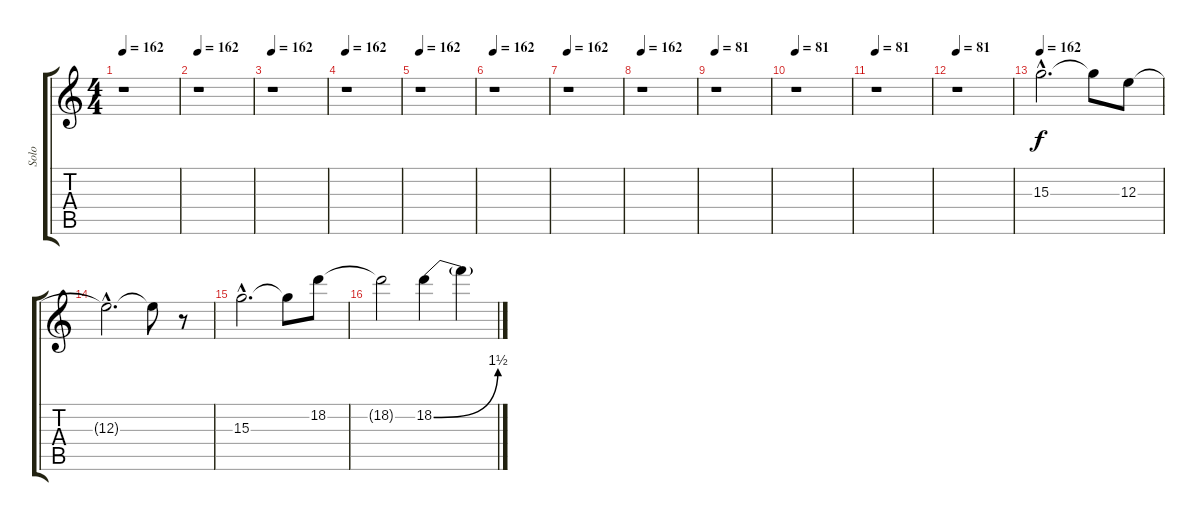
\track ("Solo" "Solo") {instrument distortionguitar}
\staff {score tabs}
\tuning (Db4 Ab3 E3 B2 Gb2 Db2) {hide}
\ts (4 4)
\tempo 162
\clef g2
\ks c
r.1{dy f instrument distortionguitar} |
\tempo 162
r.1 |
\tempo 162
r.1 |
\tempo 162
r.1 |
\tempo 162
r.1 |
\tempo 162
r.1 |
\tempo 162
r.1 |
\tempo 162
r.1 |
\tempo 81
r.1 |
\tempo 81
r.1 |
\tempo 81
r.1 |
\tempo 81
r.1 |
\tempo 162
15.3{hac}.2{d} 15.3{t}.8 12.3.8 |
12.3{hac t}.2{d} 12.3{t}.8 r.8 |
15.3{hac}.2{d} 15.3{t}.8 18.2.8 |
18.2{t}.2 18.2{be (bend 0 0 60 6)}.4 18.2{t}.4
